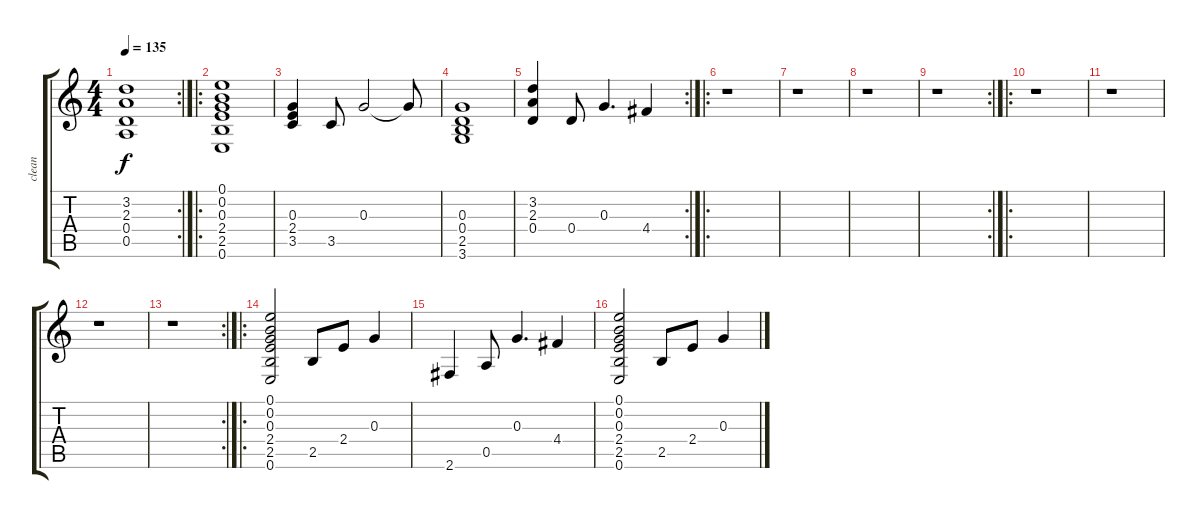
\track ("clean" "clean") {instrument electricguitarclean}
\staff {score tabs}
\tuning (E4 B3 G3 D3 A2 E2) {hide}
\rc 2
\ts (4 4)
\tempo 135
\clef g2
\ks c
(3.2 2.3 0.4 0.5).1{dy f} |
\ro
(0.1 0.2 0.3 2.4 2.5 0.6).1 |
(0.3 2.4 3.5).4 3.5.8 0.3.2 0.3{t}.8 |
(0.3 0.4 2.5 3.6).1 |
\rc 2
(3.2 2.3 0.4).4 0.4.8 0.3.4{d} 4.4.4 |
\ro
r.1 |
r.1 |
r.1 |
\rc 2
r.1 |
\ro
r.1 |
r.1 |
r.1 |
\rc 2
r.1 |
\ro
(0.1 0.2 0.3 2.4 2.5 0.6).2 2.5.8 2.4.8 0.3.4 |
2.6.4 0.5.8 0.3.4{d} 4.4.4 |
(0.1 0.2 0.3 2.4 2.5 0.6).2 2.5.8 2.4.8 0.3.4
